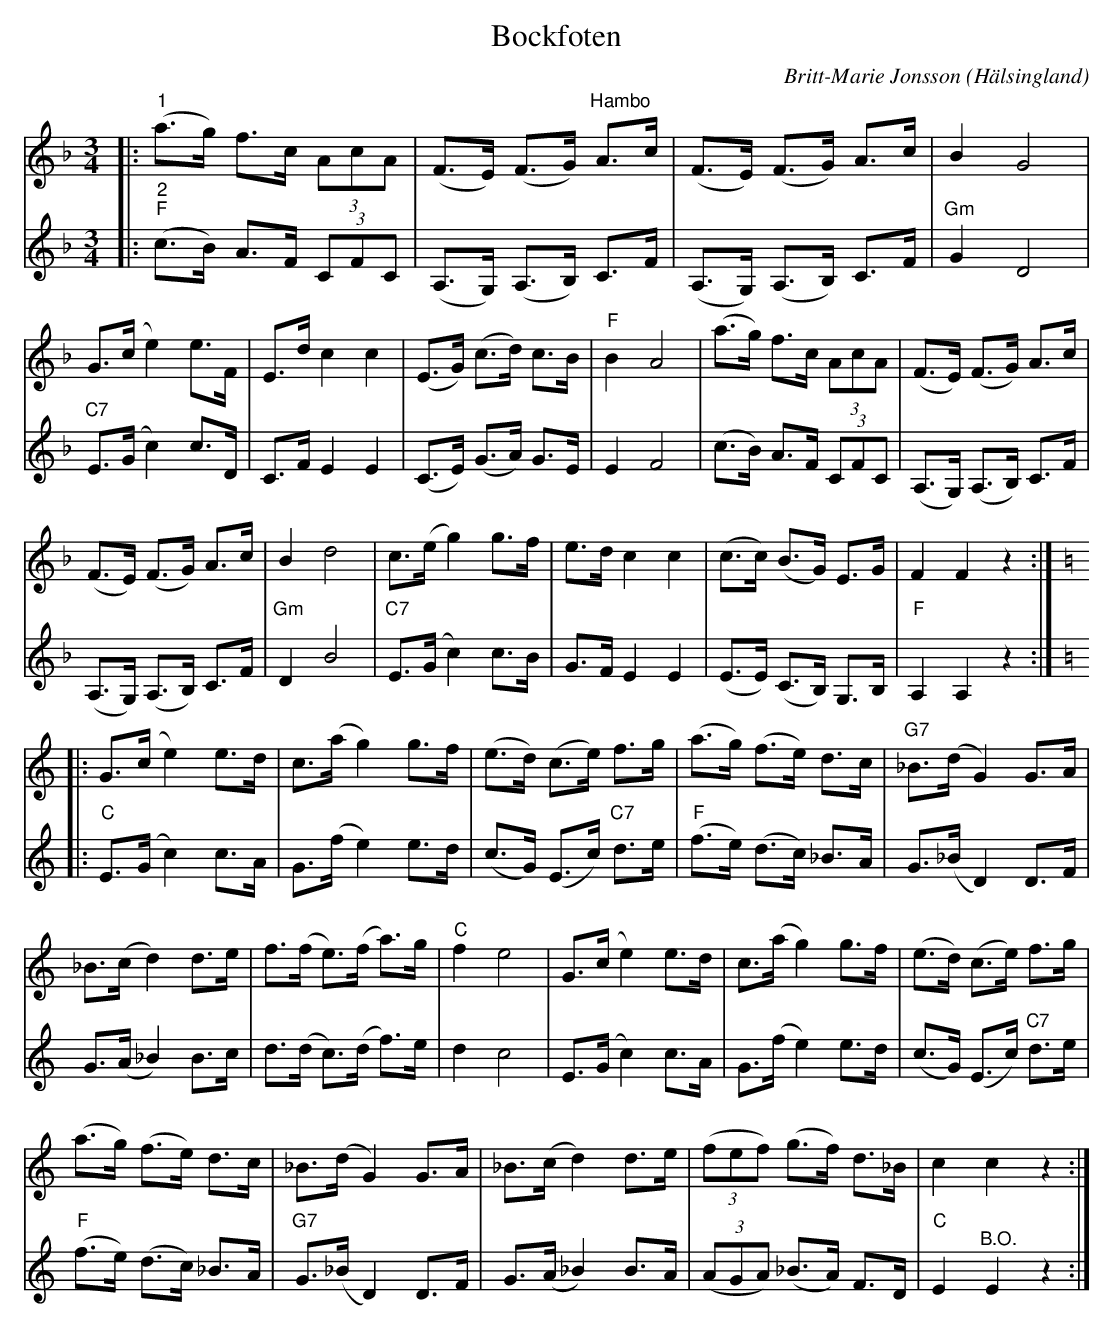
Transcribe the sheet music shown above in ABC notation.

X:1
T:Bockfoten
C:Britt-Marie Jonsson
O:Hälsingland
L:1/8
M:3/4
K:F
V:1
|:"^1" (a>g) f>c (3AcA | (F>E) (F>G)"^Hambo" A>c | (F>E) (F>G) A>c | B2 G4 |
G>(c e2) e>F | E>d c2 c2 | (E>G) (c>d) c>B |"F" B2 A4 | (a>g) f>c (3AcA | (F>E) (F>G) A>c |
(F>E) (F>G) A>c | B2 d4 | c>(e g2) g>f | e>d c2 c2 | (c>c) (B>G) E>G | F2 F2 z2 ::
[K:C] G>(c e2) e>d | c>(a g2) g>f | (e>d) (c>e) f>g | (a>g) (f>e) d>c |"G7" _B>(d G2) G>A |
_B>(c d2) d>e | f>(f e>)(f a>)g |"C" f2 e4 | G>(c e2) e>d | c>(a g2) g>f | (e>d) (c>e) f>g |
(a>g) (f>e) d>c | _B>(d G2) G>A | _B>(c d2) d>e | (3(fef) (g>f) d>_B | c2 c2 z2 :|
V:2
|:"^2""F" (c>B) A>F (3CFC | (A,>G,) (A,>B,) C>F | (A,>G,) (A,>B,) C>F |"Gm" G2 D4 |
"C7" E>(G c2) c>D | C>F E2 E2 | (C>E) (G>A) G>E | E2 F4 | (c>B) A>F (3CFC | (A,>G,) (A,>B,) C>F |
(A,>G,) (A,>B,) C>F |"Gm" D2 B4 |"C7" E>(G c2) c>B | G>F E2 E2 | (E>E) (C>B,) G,>B, |
"F" A,2 A,2 z2 ::[K:C]"C" E>(G c2) c>A | G>(f e2) e>d | (c>G) (E>c)"C7" d>e |
"F" (f>e) (d>c) _B>A | G>(_B D2) D>F | G>(A _B2) B>c | d>(d c>)(d f>)e | d2 c4 | E>(G c2) c>A |
G>(f e2) e>d | (c>G) (E>c)"C7" d>e |"F" (f>e) (d>c) _B>A |"G7" G>(_B D2) D>F | G>(A _B2) B>A |
(3(AGA) (_B>A) F>D |"C" E2"^B.O." E2 z2 :|
